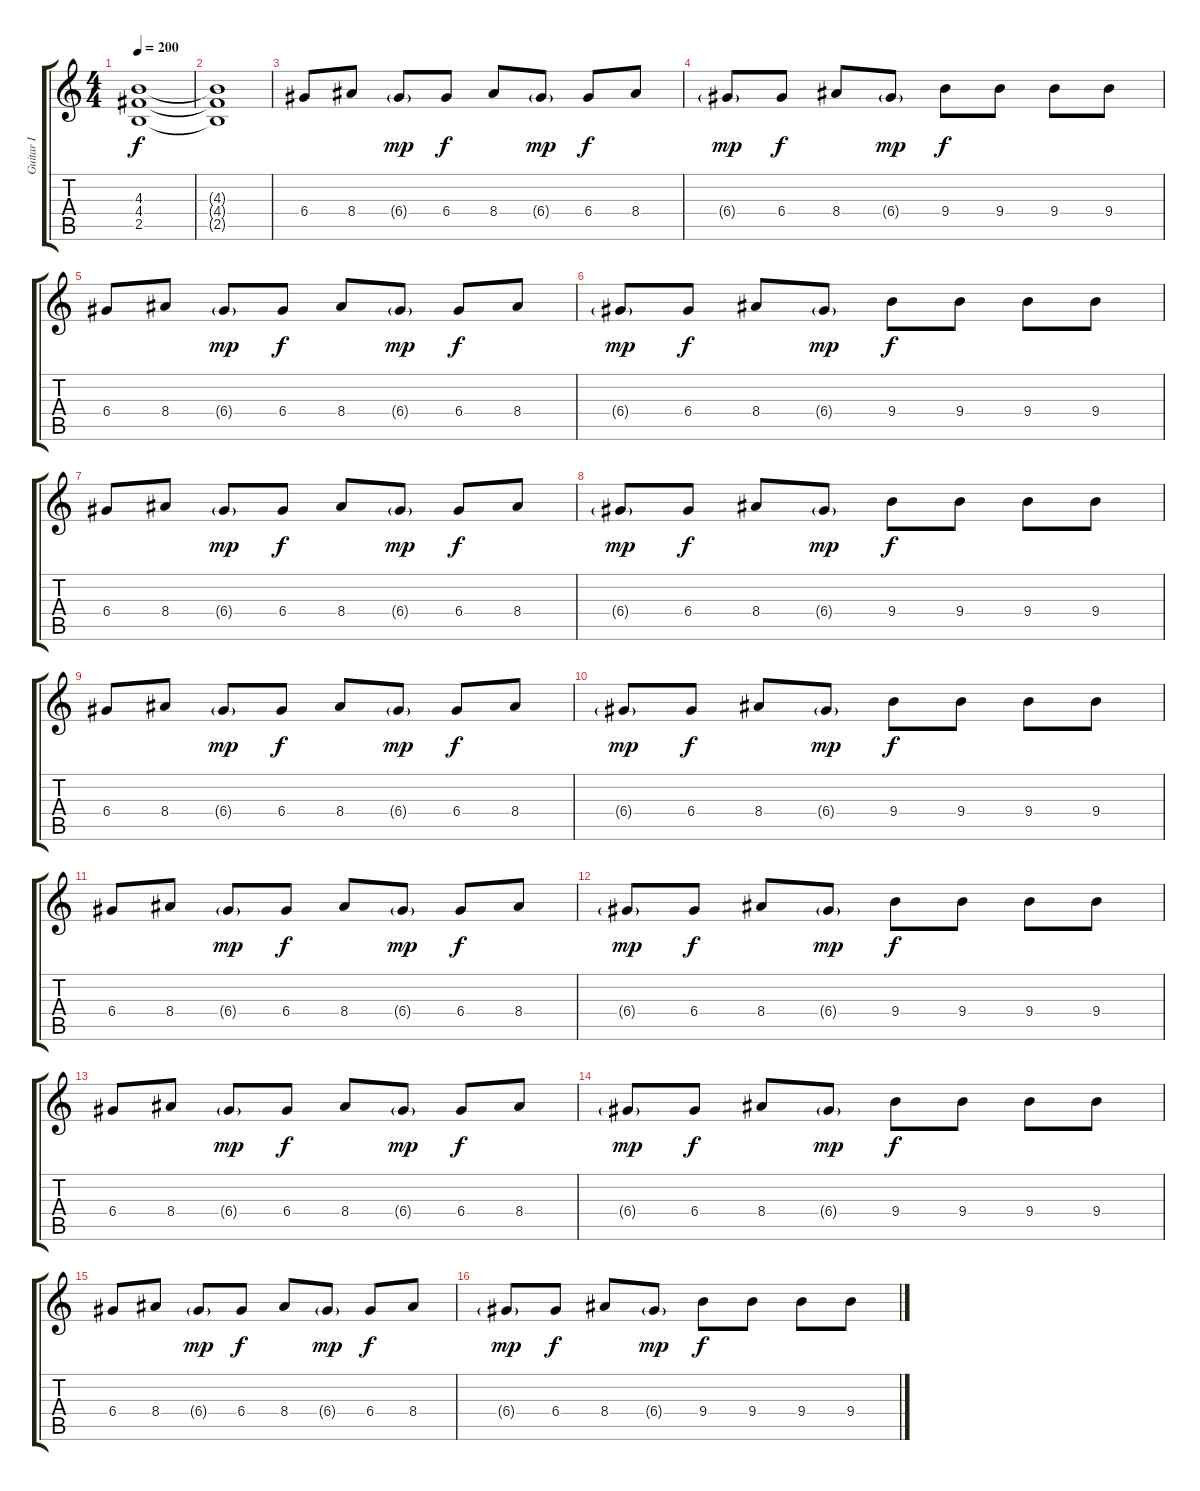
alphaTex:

\track ("Guitar I" "Guitar I") {instrument overdrivenguitar}
\staff {score tabs}
\tuning (E4 B3 G3 D3 A2 E2) {hide}
\ts (4 4)
\tempo 200
\clef g2
\ks c
(4.3{t} 4.4{t} 2.5{t}).1{dy f} |
(4.3{t} 4.4{t} 2.5{t}).1 |
6.4.8{volume 9} 8.4.8 6.4{g}.8{dy mp} 6.4.8{dy f} 8.4.8 6.4{g}.8{dy mp} 6.4.8{dy f} 8.4.8 |
6.4{g}.8{dy mp} 6.4.8{dy f} 8.4.8 6.4{g}.8{dy mp} 9.4.8{dy f} 9.4.8 9.4.8 9.4.8 |
6.4.8{volume 9} 8.4.8 6.4{g}.8{dy mp} 6.4.8{dy f} 8.4.8 6.4{g}.8{dy mp} 6.4.8{dy f} 8.4.8 |
6.4{g}.8{dy mp} 6.4.8{dy f} 8.4.8 6.4{g}.8{dy mp} 9.4.8{dy f} 9.4.8 9.4.8 9.4.8 |
6.4.8{volume 9} 8.4.8 6.4{g}.8{dy mp} 6.4.8{dy f} 8.4.8 6.4{g}.8{dy mp} 6.4.8{dy f} 8.4.8 |
6.4{g}.8{dy mp} 6.4.8{dy f} 8.4.8 6.4{g}.8{dy mp} 9.4.8{dy f} 9.4.8 9.4.8 9.4.8 |
6.4.8{volume 9} 8.4.8 6.4{g}.8{dy mp} 6.4.8{dy f} 8.4.8 6.4{g}.8{dy mp} 6.4.8{dy f} 8.4.8 |
6.4{g}.8{dy mp} 6.4.8{dy f} 8.4.8 6.4{g}.8{dy mp} 9.4.8{dy f} 9.4.8 9.4.8 9.4.8 |
6.4.8{volume 9} 8.4.8 6.4{g}.8{dy mp} 6.4.8{dy f} 8.4.8 6.4{g}.8{dy mp} 6.4.8{dy f} 8.4.8 |
6.4{g}.8{dy mp} 6.4.8{dy f} 8.4.8 6.4{g}.8{dy mp} 9.4.8{dy f} 9.4.8 9.4.8 9.4.8 |
6.4.8{volume 9} 8.4.8 6.4{g}.8{dy mp} 6.4.8{dy f} 8.4.8 6.4{g}.8{dy mp} 6.4.8{dy f} 8.4.8 |
6.4{g}.8{dy mp} 6.4.8{dy f} 8.4.8 6.4{g}.8{dy mp} 9.4.8{dy f} 9.4.8 9.4.8 9.4.8 |
6.4.8{volume 9} 8.4.8 6.4{g}.8{dy mp} 6.4.8{dy f} 8.4.8 6.4{g}.8{dy mp} 6.4.8{dy f} 8.4.8 |
6.4{g}.8{dy mp} 6.4.8{dy f} 8.4.8 6.4{g}.8{dy mp} 9.4.8{dy f} 9.4.8 9.4.8 9.4.8
